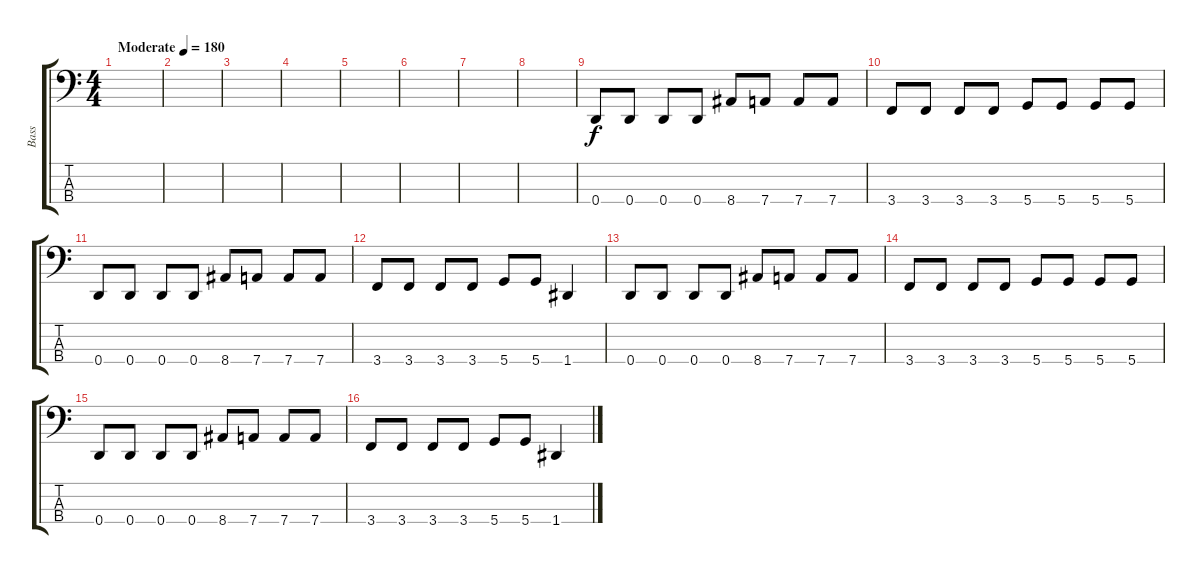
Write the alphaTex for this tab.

\track ("Bass " "Bass ") {instrument electricbasspick}
\staff {score tabs}
\tuning (G2 D2 A1 D1) {hide}
\ts (4 4)
\tempo (180 "Moderate")
\clef f4
\ks c
|
|
|
|
|
|
|
|
0.4.8 0.4.8 0.4.8 0.4.8 8.4.8 7.4.8 7.4.8 7.4.8 |
3.4.8 3.4.8 3.4.8 3.4.8 5.4.8 5.4.8 5.4.8 5.4.8 |
0.4.8 0.4.8 0.4.8 0.4.8 8.4.8 7.4.8 7.4.8 7.4.8 |
3.4.8 3.4.8 3.4.8 3.4.8 5.4.8 5.4.8 1.4.4 |
0.4.8 0.4.8 0.4.8 0.4.8 8.4.8 7.4.8 7.4.8 7.4.8 |
3.4.8 3.4.8 3.4.8 3.4.8 5.4.8 5.4.8 5.4.8 5.4.8 |
0.4.8 0.4.8 0.4.8 0.4.8 8.4.8 7.4.8 7.4.8 7.4.8 |
3.4.8 3.4.8 3.4.8 3.4.8 5.4.8 5.4.8 1.4.4
